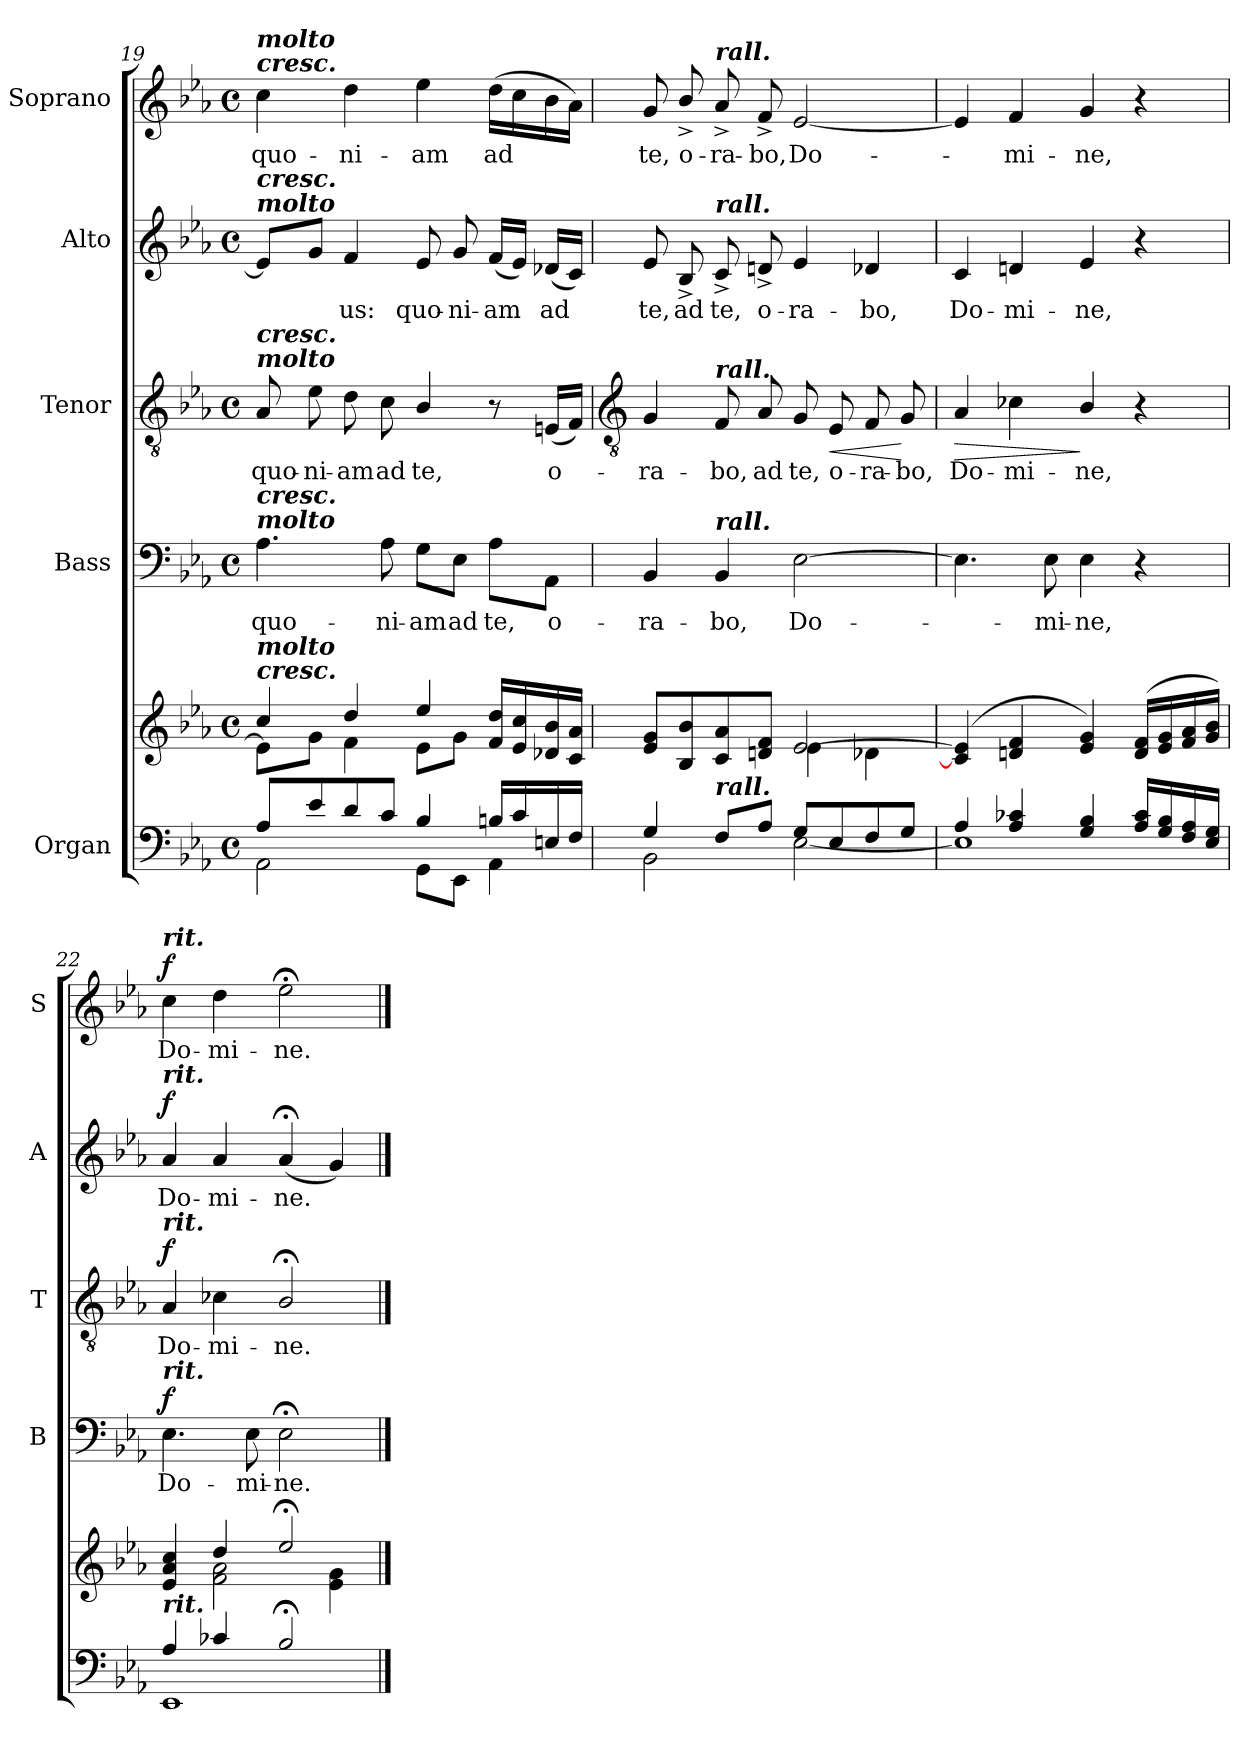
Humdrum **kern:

**kern	**kern	**kern	**text	**dynam	**kern	**text	**dynam	**kern	**text	**dynam	**kern	**text	**dynam
*part5	*part5	*part4	*part4	*part4	*part3	*part3	*part3	*part2	*part2	*part2	*part1	*part1	*part1
*staff6	*staff5	*staff4	*staff4	*staff4	*staff3	*staff3	*staff3	*staff2	*staff2	*staff2	*staff1	*staff1	*staff1
*I"Organ	*	*I"Bass	*	*	*I"Tenor	*	*	*I"Alto	*	*	*I"Soprano	*	*
*	*	*I'B	*	*	*I'T	*	*	*I'A	*	*	*I'S	*	*
*clefF4	*clefG2	*clefF4	*	*	*clefGv2	*	*	*clefG2	*	*	*clefG2	*	*
*k[b-e-a-]	*k[b-e-a-]	*k[b-e-a-]	*	*	*k[b-e-a-]	*	*	*k[b-e-a-]	*	*	*k[b-e-a-]	*	*
*E-:	*E-:	*E-:	*	*	*E-:	*	*	*E-:	*	*	*E-:	*	*
*M4/4	*M4/4	*M4/4	*	*	*M4/4	*	*	*M4/4	*	*	*M4/4	*	*
*met(c)	*met(c)	*met(c)	*	*	*met(c)	*	*	*met(c)	*	*	*met(c)	*	*
=19	=19	=19	=19	=19	=19	=19	=19	=19	=19	=19	=19	=19	=19
*^	*^	*	*	*	*	*	*	*	*	*	*	*	*
!	!	!	!	!	!	!	!	!	!	!	!	!	!LO:TX:a:Bi:t=cresc.	!	!
!	!	!	!	!	!	!	!	!	!	!	!	!	!LO:TX:a:Bi:t=molto	!	!
!	!	!	!	!	!	!	!	!	!	!LO:TX:a:Bi:t=molto	!	!	!	!	!
!	!	!	!	!	!	!	!	!	!	!LO:TX:a:Bi:t=cresc.	!	!	!	!	!
!	!	!	!	!	!	!	!LO:TX:a:Bi:t=molto	!	!	!	!	!	!	!	!
!	!	!	!	!	!	!	!LO:TX:a:Bi:t=cresc.	!	!	!	!	!	!	!	!
!	!	!	!	!LO:TX:a:Bi:t=molto	!	!	!	!	!	!	!	!	!	!	!
!	!	!	!	!LO:TX:a:Bi:t=cresc.	!	!	!	!	!	!	!	!	!	!	!
!	!	!LO:TX:a:Bi:t=cresc.	!	!	!	!	!	!	!	!	!	!	!	!	!
!	!	!LO:TX:a:Bi:t=molto	!	!	!	!	!	!	!	!	!	!	!	!	!
!	!	!	!	!	!LO:LY:b	!	!	!LO:LY:b	!	!	!	!	!	!LO:LY:b	!
8A-/L	2AA-\	4cc/	8e-\L]	4.A-	quo-	.	8A-	quo-	.	8e-L]	.	.	4cc	quo-	.
!	!	!	!	!	!	!	!	!LO:LY:b	!	!	!	!	!	!	!
8e-/	.	.	8g\J	.	.	.	8e-	-ni-	.	8gJ	.	.	.	.	.
!	!	!	!	!	!	!	!	!LO:LY:b	!	!	!LO:LY:b	!	!	!LO:LY:b	!
8d/	.	4dd/	4f\	.	.	.	8d	-am	.	4f	us:	.	4dd	-ni-	.
!	!	!	!	!	!LO:LY:b	!	!	!LO:LY:b	!	!	!	!	!	!	!
8c/J	.	.	.	8A-	-ni-	.	8c	ad	.	.	.	.	.	.	.
!	!	!	!	!	!LO:LY:b	!	!	!LO:LY:b	!	!	!LO:LY:b	!	!	!LO:LY:b	!
4B-/	8GG\L	4ee-/	8e-\L	8G\L	-am	.	4B-/	te,	.	8e-	quo-	.	4ee-	-am	.
!	!	!	!	!	!LO:LY:b	!	!	!	!	!	!LO:LY:b	!	!	!	!
.	8EE-\J	.	8g\J	8E-\J	ad	.	.	.	.	8g	-ni-	.	.	.	.
!	!	!	!	!	!LO:LY:b	!	!	!	!	!	!LO:LY:b	!	!	!LO:LY:b	!
16Bn/LL	4AA-\	16f/ 16dd/LL	4ryy	8A-\L	te,	.	8r	.	.	(<16fLL	-am	.	(>16ddLL	ad	.
16c/	.	16e-/ 16cc/	.	.	.	.	.	.	.	16e-JJ)	.	.	16cc	.	.
!	!	!	!	!	!LO:LY:b	!	!	!LO:LY:b	!	!	!LO:LY:b	!	!	!	!
16En/	.	16d-X/ 16b-/	.	8AA-\J	o-	.	(<16EnLL	o-	.	(<16d-XLL	ad	.	16b-	.	.
16F/JJ	.	16c 16a-JJ	.	.	.	.	16FJJ)	.	.	16cJJ)	.	.	16a-JJ)	.	.
!!LO:LB:g=z
=20	=20	=20	=20	=20	=20	=20	=20	=20	=20	=20	=20	=20	=20	=20	=20
*	*	*	*	*	*	*	*clefGv2	*	*	*	*	*	*	*	*
!	!	!	!	!	!LO:LY:b	!	!	!LO:LY:b	!	!	!LO:LY:b	!	!	!LO:LY:b	!
4G/	2BB-\	8e- 8gL	2ryy	4BB-	-ra-	.	4G	ra-	.	8e-	te,	.	8g	te,	.
!	!	!	!	!	!	!	!	!	!	!	!LO:LY:b	!	!	!LO:LY:b	!
.	.	8B- 8b-	.	.	.	.	.	.	.	8B-^	ad	.	8b-^/	o-	.
!	!	!	!	!	!	!	!	!	!	!	!	!	!LO:TX:a:Bi:t=rall.	!	!
!	!	!	!	!	!	!	!	!	!	!LO:TX:a:Bi:t=rall.	!	!	!	!	!
!	!	!	!	!	!	!	!LO:TX:a:Bi:t=rall.	!	!	!	!	!	!	!	!
!	!	!	!	!LO:TX:a:Bi:t=rall.	!	!	!	!	!	!	!	!	!	!	!
!LO:TX:a:Bi:t=rall.	!	!	!	!	!	!	!	!	!	!	!	!	!	!	!
!	!	!	!	!	!LO:LY:b	!	!	!LO:LY:b	!	!	!LO:LY:b	!	!	!LO:LY:b	!
8F/L	.	8c 8a-	.	4BB-	-bo,	.	8F	-bo,	.	8c^	te,	.	8a-^	-ra-	.
!	!	!	!	!	!	!	!	!LO:LY:b	!	!	!LO:LY:b	!	!	!LO:LY:b	!
8A-/J	.	8dn 8fJ	.	.	.	.	8A-	ad	.	8dn^	o-	.	8f^	-bo,	.
!	!	!	!	!	!LO:LY:b	!	!	!LO:LY:b	!	!	!LO:LY:b	!	!	!LO:LY:b	!
8G/L	[2E-\	[2e-	4e-\	[2E-	Do-	.	8G	te,	.	4e-	-ra-	.	[2e-	Do-	.
!	!	!	!	!	!	!	!	!LO:LY:b	!LO:HP:b	!	!	!	!	!	!
8E-/	.	.	.	.	.	.	8E-	o-	<	.	.	.	.	.	.
!	!	!	!	!	!	!	!	!LO:LY:b	!	!	!LO:LY:b	!	!	!	!
8F/	.	.	4d-X\	.	.	.	8F	-ra-	.	4d-X	-bo,	.	.	.	.
!	!	!	!	!	!	!	!	!LO:LY:b	!	!	!	!	!	!	!
8G/J	.	.	.	.	.	.	8G	-bo,	[	.	.	.	.	.	.
=21	=21	=21	=21	=21	=21	=21	=21	=21	=21	=21	=21	=21	=21	=21	=21
!	!	!	!	!	!	!	!	!LO:LY:b	!LO:HP:b	!	!LO:LY:b	!	!	!	!
4A-/	1E-\]	(<4c] 4e-]	1ryy	4.E-]	.	.	4A-	Do-	>	4c	Do-	.	4e-]	.	.
!	!	!	!	!	!	!	!	!LO:LY:b	!	!	!LO:LY:b	!	!	!LO:LY:b	!
4A-/ 4c-X/	.	4dn 4f	.	.	.	.	4c-X	-mi-	.	4dn	-mi-	.	4f	mi-	.
!	!	!	!	!	!LO:LY:b	!	!	!	!	!	!	!	!	!	!
.	.	.	.	8E-	mi-	.	.	.	.	.	.	.	.	.	.
!	!	!	!	!	!LO:LY:b	!	!	!LO:LY:b	!	!	!LO:LY:b	!	!	!LO:LY:b	!
4G/ 4B-/	.	4e- 4g)	.	4E-	-ne,	.	4B-/	-ne,	]	4e-	-ne,	.	4g	-ne,	.
16A-/ 16c-/LL	.	(<16d 16fLL	.	4r	.	.	4r	.	.	4r	.	.	4r	.	.
16G/ 16B-/	.	16e- 16g	.	.	.	.	.	.	.	.	.	.	.	.	.
16F/ 16A-/	.	16f 16a-	.	.	.	.	.	.	.	.	.	.	.	.	.
16E-/ 16G/JJ	.	16g 16b-JJ)	.	.	.	.	.	.	.	.	.	.	.	.	.
=22	=22	=22	=22	=22	=22	=22	=22	=22	=22	=22	=22	=22	=22	=22	=22
!	!	!	!	!	!	!	!	!	!	!	!	!	!LO:TX:a:Bi:t=rit.	!	!
!	!	!	!	!	!	!	!	!	!	!LO:TX:a:Bi:t=rit.	!	!	!	!	!
!	!	!	!	!	!	!	!LO:TX:a:Bi:t=rit.	!	!	!	!	!	!	!	!
!	!	!	!	!LO:TX:a:Bi:t=rit.	!	!	!	!	!	!	!	!	!	!	!
!LO:TX:a:Bi:t=rit.	!	!	!	!	!	!	!	!	!	!	!	!	!	!	!
!	!	!	!	!	!LO:LY:b	!LO:DY:b	!	!LO:LY:b	!LO:DY:b	!	!LO:LY:b	!LO:DY:b	!	!LO:LY:b	!LO:DY:b
4A-/	1EE-\	4e- 4a- 4cc	4ryy	4.E-	Do-	f	4A-	Do-	f	4a-	Do-	f	4cc	Do-	f
!	!	!	!	!	!	!	!	!LO:LY:b	!	!	!LO:LY:b	!	!	!LO:LY:b	!
4c-X/	.	4dd/	2f\ 2a-\	.	.	.	4c-X	-mi-	.	4a-	-mi-	.	4dd	-mi-	.
!	!	!	!	!	!LO:LY:b	!	!	!	!	!	!	!	!	!	!
.	.	.	.	8E-	-mi-	.	.	.	.	.	.	.	.	.	.
!	!	!	!	!	!LO:LY:b	!	!	!LO:LY:b	!	!	!LO:LY:b	!	!	!LO:LY:b	!
2B-;</	.	2ee-;</	.	2E-;<	-ne.	.	2B-;</	-ne.	.	(<4a-;<	-ne.	.	2ee-;<	-ne.	.
.	.	.	4e-\ 4g\	.	.	.	.	.	.	4g)	.	.	.	.	.
*v	*v	*	*	*	*	*	*	*	*	*	*	*	*	*	*
*	*v	*v	*	*	*	*	*	*	*	*	*	*	*	*
==	==	==	==	==	==	==	==	==	==	==	==	==	==
*-	*-	*-	*-	*-	*-	*-	*-	*-	*-	*-	*-	*-	*-
